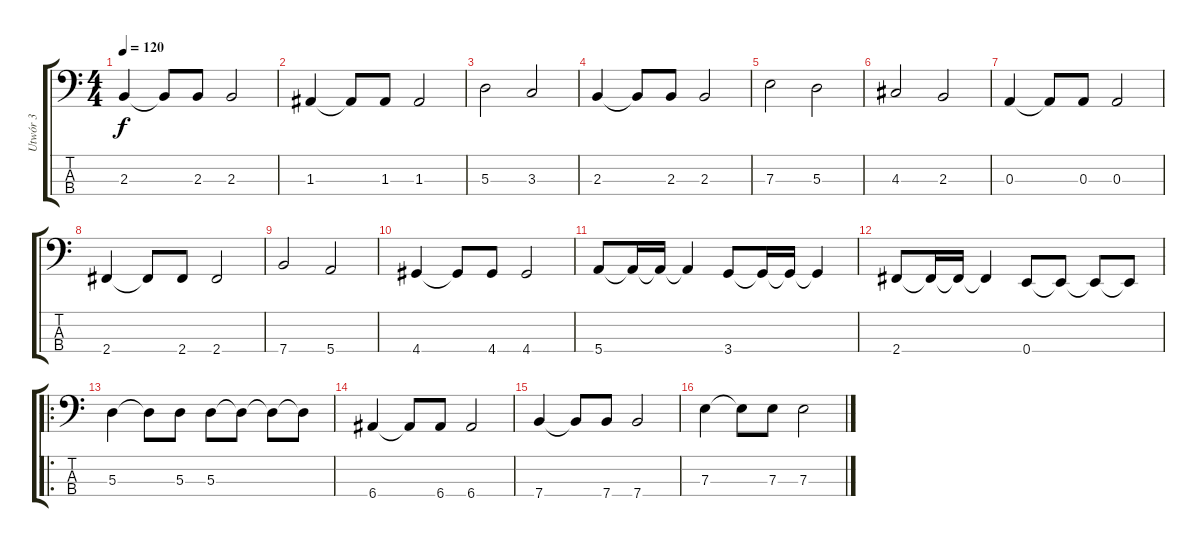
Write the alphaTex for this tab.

\track ("Utwór 3" "Utwór 3") {instrument electricbassfinger}
\staff {score tabs}
\tuning (G2 D2 A1 E1) {hide}
\ts (4 4)
\tempo 120
\clef f4
\ks c
2.3.4{dy f} 2.3{t}.8 2.3.8 2.3.2 |
1.3.4 1.3{t}.8 1.3.8 1.3.2 |
5.3.2 3.3.2 |
2.3.4 2.3{t}.8 2.3.8 2.3.2 |
7.3.2 5.3.2 |
4.3.2 2.3.2 |
0.3.4 0.3{t}.8 0.3.8 0.3.2 |
2.4.4 2.4{t}.8 2.4.8 2.4.2 |
7.4.2 5.4.2 |
4.4.4 4.4{t}.8 4.4.8 4.4.2 |
5.4.8 5.4{t}.16 5.4{t}.16 5.4{t}.4 3.4.8 3.4{t}.16 3.4{t}.16 3.4{t}.4 |
2.4.8 2.4{t}.16 2.4{t}.16 2.4{t}.4 0.4.8 0.4{t}.8 0.4{t}.8 0.4{t}.8 |
\ro
5.3.4 5.3{t}.8 5.3.8 5.3.8 5.3{t}.8 5.3{t}.8 5.3{t}.8 |
6.4.4 6.4{t}.8 6.4.8 6.4.2 |
7.4.4 7.4{t}.8 7.4.8 7.4.2 |
7.3.4 7.3{t}.8 7.3.8 7.3.2
